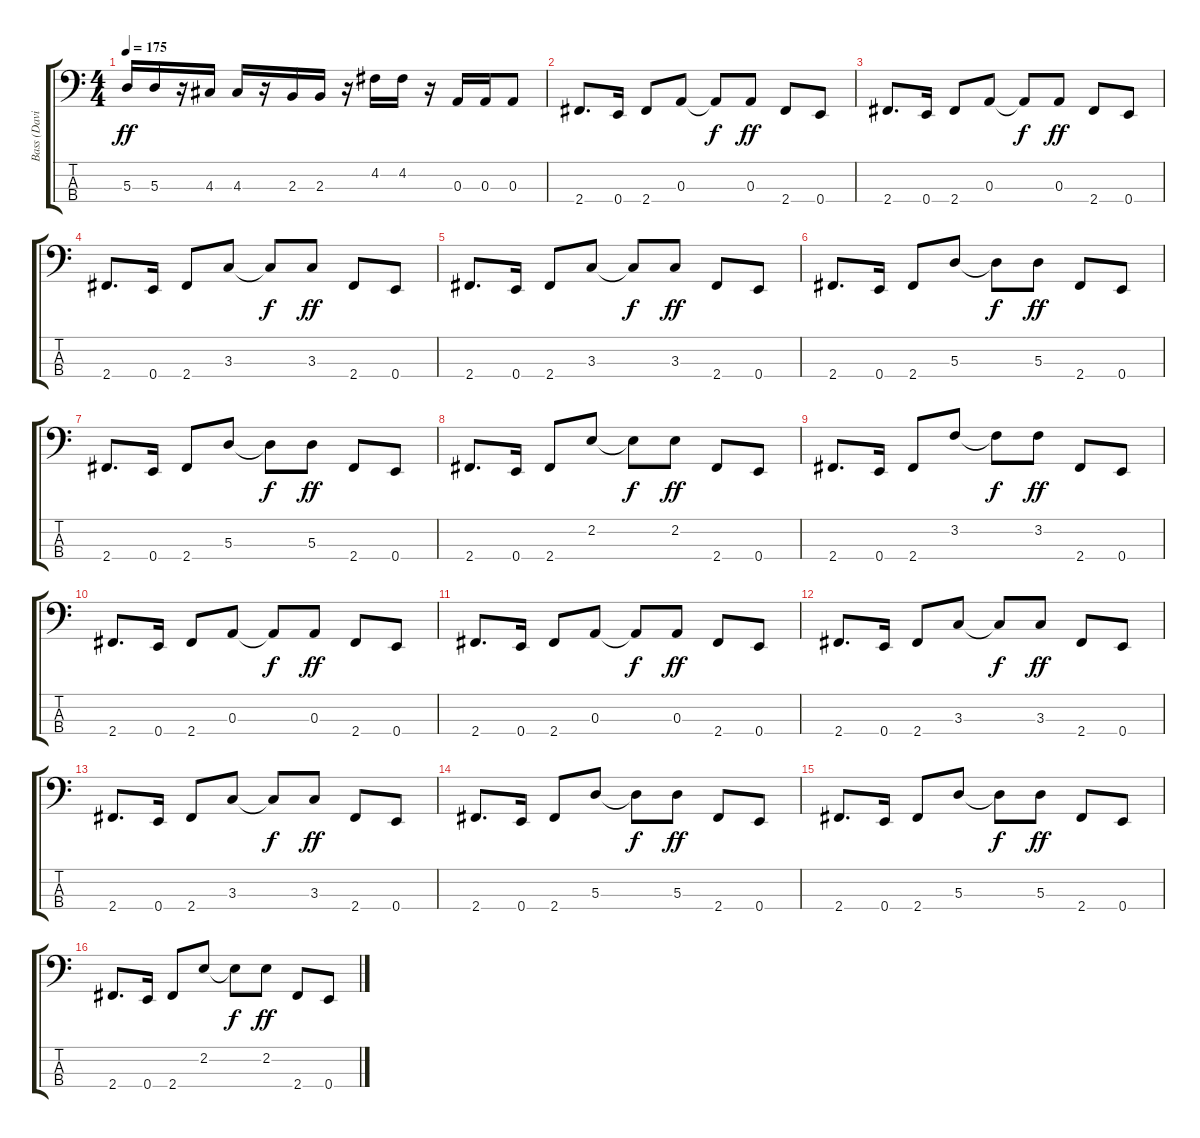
\track ("Bass (David Ellefson)" "Bass (Davi") {instrument electricbasspick}
\staff {score tabs}
\tuning (G2 D2 A1 E1) {hide}
\ts (4 4)
\tempo 175
\clef f4
\ks c
5.3.16{dy ff instrument electricbasspick} 5.3.16 r.16 4.3.16 4.3.16 r.16 2.3.16 2.3.16 r.16 4.2.16 4.2.16 r.16 0.3.16 0.3.16 0.3.8 |
2.4.8{d} 0.4.16 2.4.8 0.3.8 0.3{t}.8{dy f} 0.3.8{dy ff} 2.4.8 0.4.8 |
2.4.8{d} 0.4.16 2.4.8 0.3.8 0.3{t}.8{dy f} 0.3.8{dy ff} 2.4.8 0.4.8 |
2.4.8{d} 0.4.16 2.4.8 3.3.8 3.3{t}.8{dy f} 3.3.8{dy ff} 2.4.8 0.4.8 |
2.4.8{d} 0.4.16 2.4.8 3.3.8 3.3{t}.8{dy f} 3.3.8{dy ff} 2.4.8 0.4.8 |
2.4.8{d} 0.4.16 2.4.8 5.3.8 5.3{t}.8{dy f} 5.3.8{dy ff} 2.4.8 0.4.8 |
2.4.8{d} 0.4.16 2.4.8 5.3.8 5.3{t}.8{dy f} 5.3.8{dy ff} 2.4.8 0.4.8 |
2.4.8{d} 0.4.16 2.4.8 2.2.8 2.2{t}.8{dy f} 2.2.8{dy ff} 2.4.8 0.4.8 |
2.4.8{d} 0.4.16 2.4.8 3.2.8 3.2{t}.8{dy f} 3.2.8{dy ff} 2.4.8 0.4.8 |
2.4.8{d} 0.4.16 2.4.8 0.3.8 0.3{t}.8{dy f} 0.3.8{dy ff} 2.4.8 0.4.8 |
2.4.8{d} 0.4.16 2.4.8 0.3.8 0.3{t}.8{dy f} 0.3.8{dy ff} 2.4.8 0.4.8 |
2.4.8{d} 0.4.16 2.4.8 3.3.8 3.3{t}.8{dy f} 3.3.8{dy ff} 2.4.8 0.4.8 |
2.4.8{d} 0.4.16 2.4.8 3.3.8 3.3{t}.8{dy f} 3.3.8{dy ff} 2.4.8 0.4.8 |
2.4.8{d} 0.4.16 2.4.8 5.3.8 5.3{t}.8{dy f} 5.3.8{dy ff} 2.4.8 0.4.8 |
2.4.8{d} 0.4.16 2.4.8 5.3.8 5.3{t}.8{dy f} 5.3.8{dy ff} 2.4.8 0.4.8 |
2.4.8{d} 0.4.16 2.4.8 2.2.8 2.2{t}.8{dy f} 2.2.8{dy ff} 2.4.8 0.4.8
